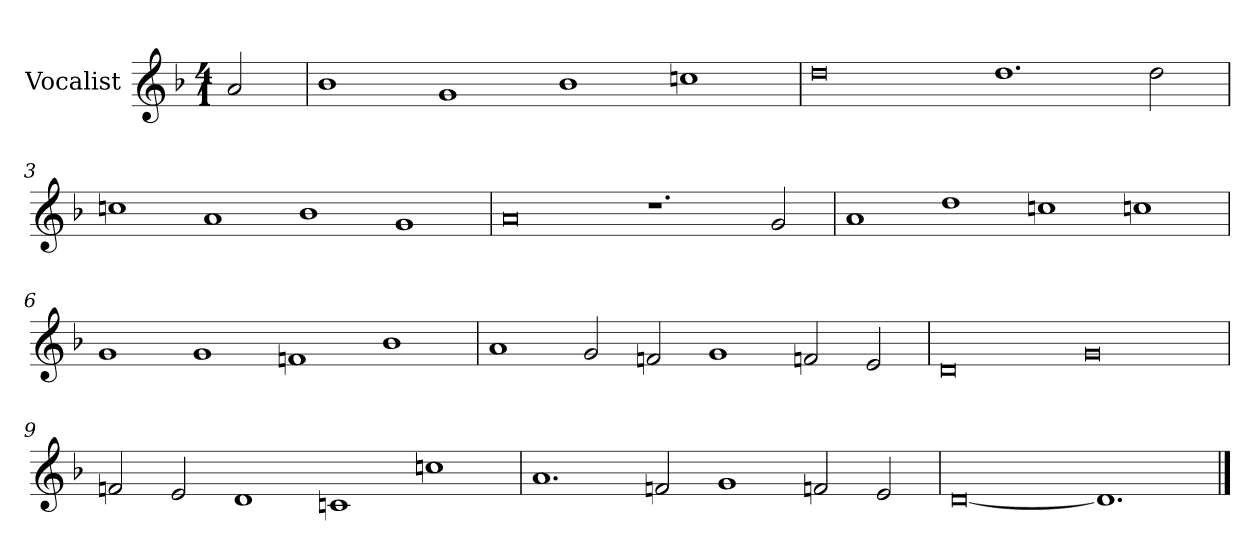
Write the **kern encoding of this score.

**kern
*part1
*staff1
*I"Vocalist
*k[b-]
*d:
*M4/1
=
2a
=1
1b-
1g
1b-
1ccn
=2
0dd
1.dd
2dd
=3
1ccn
1a
1b-
1g
=4
0a
1.r
2g
=5
1a
1dd
1ccn
1ccn
=6
1g
1g
1fn
1b-
=7
1a
2g
2fn
1g
2fn
2e
=8
0d
0g
=9
2fn
2e
1d
1cn
1ccn
=10
1.a
2fn
1g
2fn
2e
=11
[0d
1.d]
==
*-
